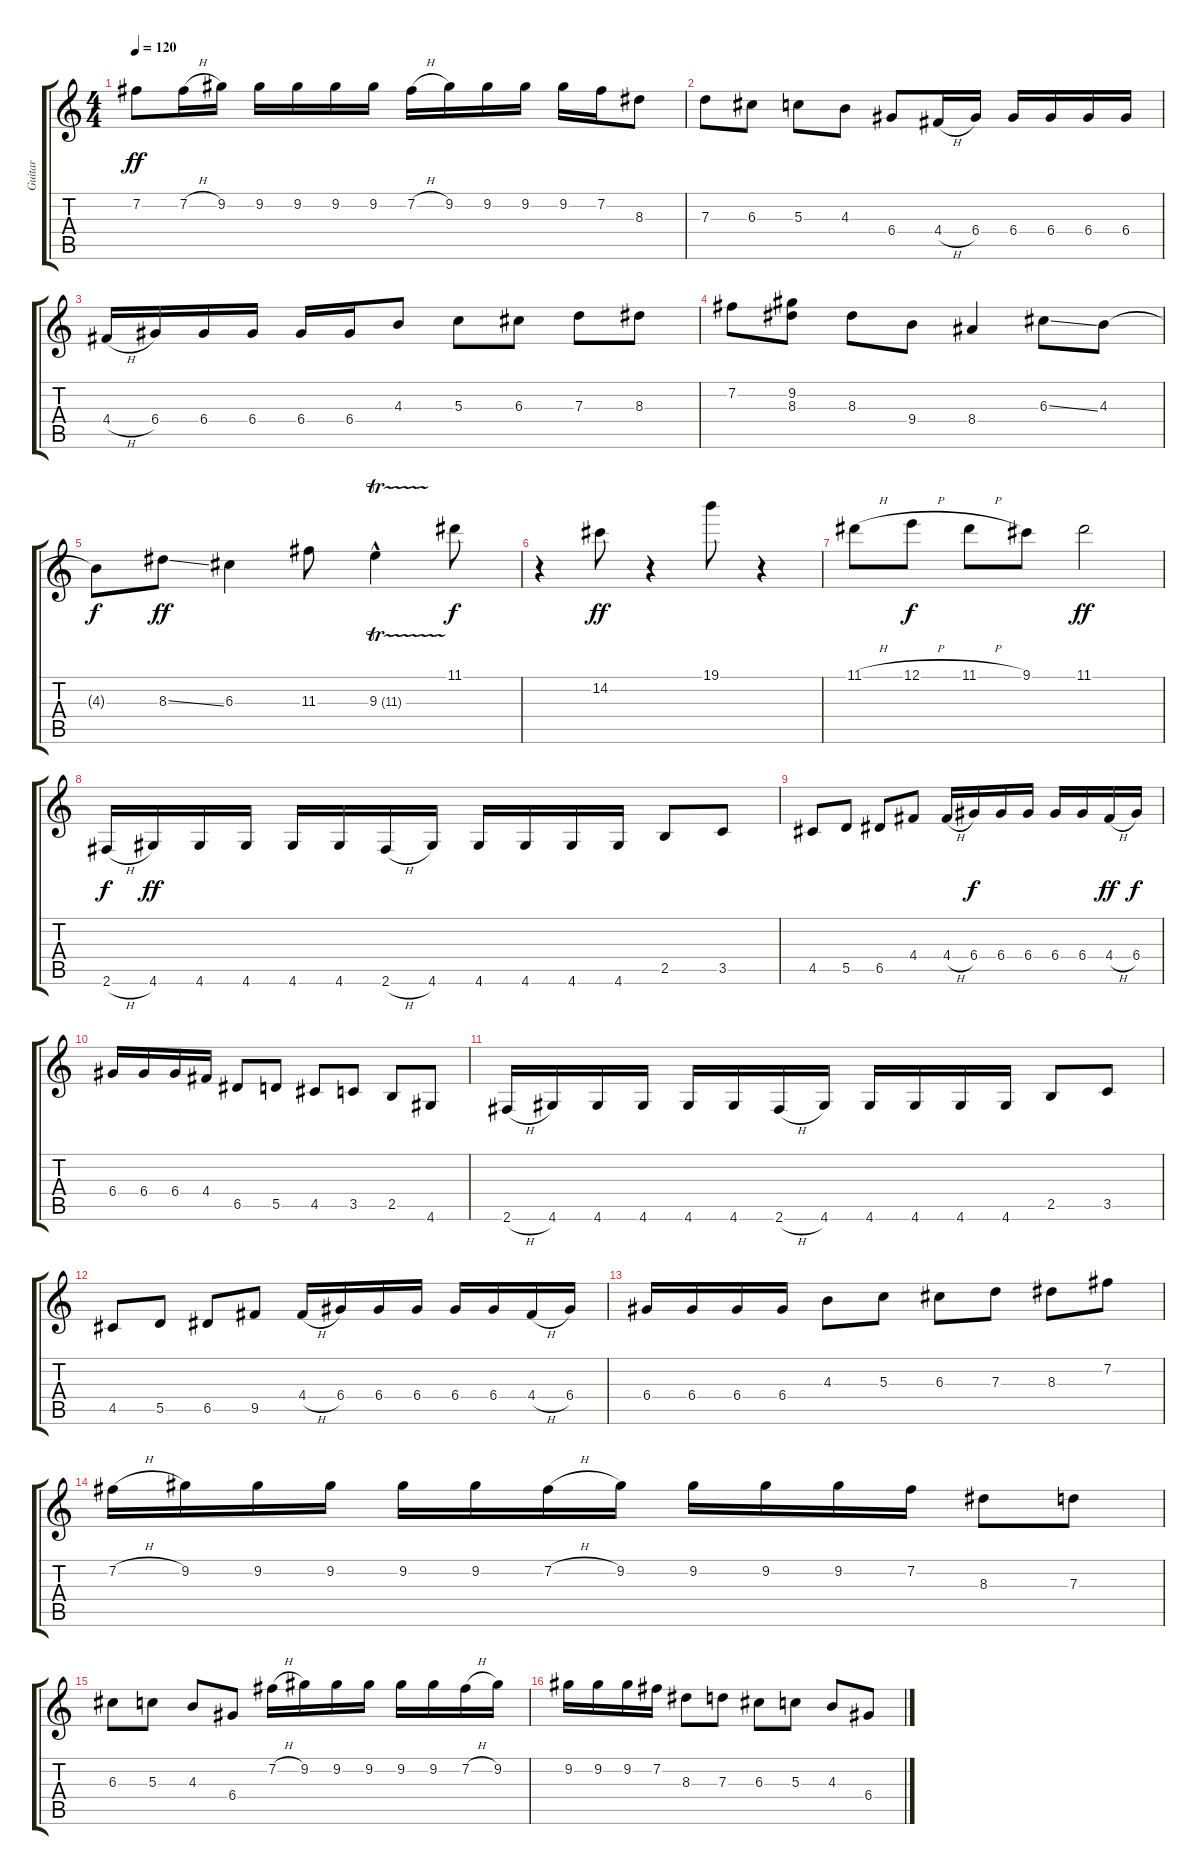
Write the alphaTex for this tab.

\track ("Guitar" "Guitar") {instrument distortionguitar}
\staff {score tabs}
\tuning (E4 B3 G3 D3 A2 E2) {hide}
\ts (4 4)
\tempo 120
\clef g2
\ks c
7.2.8{dy ff} 7.2{h}.16 9.2.16 9.2.16 9.2.16 9.2.16 9.2.16 7.2{h}.16 9.2.16 9.2.16 9.2.16 9.2.16 7.2.16 8.3.8 |
7.3.8 6.3.8 5.3.8 4.3.8 6.4.8 4.4{h}.16 6.4.16 6.4.16 6.4.16 6.4.16 6.4.16 |
4.4{h}.16 6.4.16 6.4.16 6.4.16 6.4.16 6.4.16 4.3.8 5.3.8 6.3.8 7.3.8 8.3.8 |
7.2.8 (9.2 8.3).8 8.3.8 9.4.8 8.4.4 6.3{ss}.8 4.3.8 |
4.3{t}.8{dy f} 8.3{ss}.8{dy ff} 6.3.4 11.3.8 9.3{tr (11 32) hac}.4 11.1.8{dy f} |
r.4 14.2.8{dy ff} r.4 19.1.8 r.4 |
11.1{h}.8 12.1{h}.8{dy f} 11.1{h}.8 9.1.8 11.1.2{dy ff} |
2.6{h}.16{dy f} 4.6.16{dy ff} 4.6.16 4.6.16 4.6.16 4.6.16 2.6{h}.16 4.6.16 4.6.16 4.6.16 4.6.16 4.6.16 2.5.8 3.5.8 |
4.5.8 5.5.8 6.5.8 4.4.8 4.4{h}.16 6.4.16{dy f} 6.4.16 6.4.16 6.4.16 6.4.16 4.4{h}.16{dy ff} 6.4.16{dy f} |
6.4.16 6.4.16 6.4.16 4.4.16 6.5.8 5.5.8 4.5.8 3.5.8 2.5.8 4.6.8 |
2.6{h}.16 4.6.16 4.6.16 4.6.16 4.6.16 4.6.16 2.6{h}.16 4.6.16 4.6.16 4.6.16 4.6.16 4.6.16 2.5.8 3.5.8 |
4.5.8 5.5.8 6.5.8 9.5.8 4.4{h}.16 6.4.16 6.4.16 6.4.16 6.4.16 6.4.16 4.4{h}.16 6.4.16 |
6.4.16 6.4.16 6.4.16 6.4.16 4.3.8 5.3.8 6.3.8 7.3.8 8.3.8 7.2.8 |
7.2{h}.16 9.2.16 9.2.16 9.2.16 9.2.16 9.2.16 7.2{h}.16 9.2.16 9.2.16 9.2.16 9.2.16 7.2.16 8.3.8 7.3.8 |
6.3.8 5.3.8 4.3.8 6.4.8 7.2{h}.16 9.2.16 9.2.16 9.2.16 9.2.16 9.2.16 7.2{h}.16 9.2.16 |
9.2.16 9.2.16 9.2.16 7.2.16 8.3.8 7.3.8 6.3.8 5.3.8 4.3.8 6.4.8
